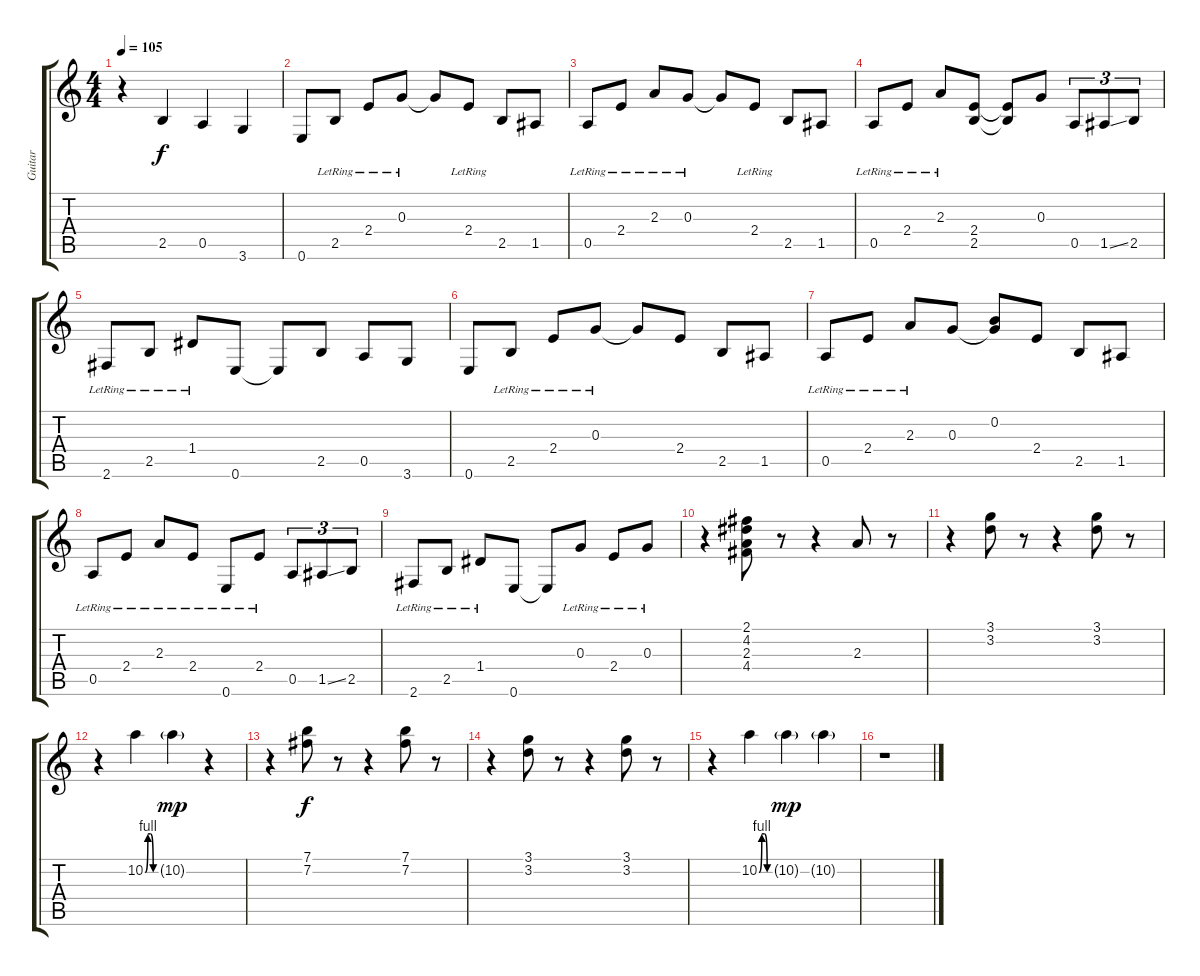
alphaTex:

\track ("Guitar" "Guitar") {instrument electricguitarclean}
\staff {score tabs}
\tuning (E4 B3 G3 D3 A2 E2) {hide}
\ts (4 4)
\tempo 105
\clef g2
\ks c
r.4{dy f instrument electricguitarclean} 2.5.4 0.5.4 3.6.4 |
0.6.8 2.5{lr}.8 2.4{lr}.8 0.3{lr}.8 0.3{t}.8 2.4{lr}.8 2.5.8 1.5.8 |
0.5{lr}.8 2.4{lr}.8 2.3{lr}.8 0.3{lr}.8 0.3{t}.8 2.4{lr}.8 2.5.8 1.5.8 |
0.5{lr}.8 2.4{lr}.8 2.3{lr}.8 (2.4 2.5).8 (2.4{t} 2.5{t}).8 0.3.8 0.5.8{tu (3 2)} 1.5{ss}.8{tu (3 2)} 2.5.8{tu (3 2)} |
2.6{lr}.8 2.5{lr}.8 1.4{lr}.8 0.6.8 0.6{t}.8 2.5.8 0.5.8 3.6.8 |
0.6.8 2.5{lr}.8 2.4{lr}.8 0.3{lr}.8 0.3{t}.8 2.4.8 2.5.8 1.5.8 |
0.5{lr}.8 2.4{lr}.8 2.3{lr}.8 0.3.8 (0.2 0.3{t}).8 2.4.8 2.5.8 1.5.8 |
0.5{lr}.8 2.4{lr}.8 2.3{lr}.8 2.4{lr}.8 0.6{lr}.8 2.4{lr}.8 0.5.8{tu (3 2)} 1.5{ss}.8{tu (3 2)} 2.5.8{tu (3 2)} |
2.6{lr}.8 2.5{lr}.8 1.4{lr}.8 0.6.8 0.6{t}.8 0.3{lr}.8 2.4{lr}.8 0.3{lr}.8 |
r.4 (2.1 4.2 2.3 4.4).8 r.8 r.4 2.3.8 r.8 |
r.4 (3.1 3.2).8 r.8 r.4 (3.1 3.2).8 r.8 |
r.4 10.2{be (custom 0 0 15 4 30 4 45 0 60 0)}.4 10.2{g}.4{dy mp} r.4 |
r.4 (7.1 7.2).8{dy f} r.8 r.4 (7.1 7.2).8 r.8 |
r.4 (3.1 3.2).8 r.8 r.4 (3.1 3.2).8 r.8 |
r.4 10.2{be (custom 0 0 15 4 30 4 45 0 60 0)}.4 10.2{g}.4{dy mp} 10.2{g}.4 |
r.1
